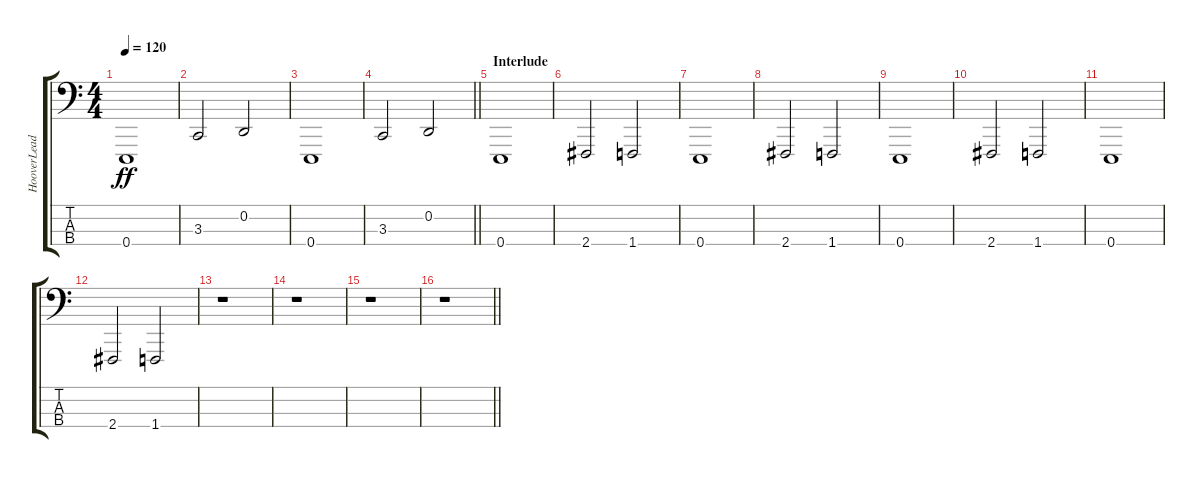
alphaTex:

\track ("HooverLead" "HooverLead") {instrument lead2sawtooth}
\staff {score tabs}
\tuning (G2 D2 A1 E1 Db-1) {hide}
\ts (4 4)
\tempo 120
\clef f4
\ks c
0.4.1{dy ff} |
3.3.2 0.2.2 |
0.4.1 |
\barLineRight lightlight
3.3.2 0.2.2 |
\section ("" "Interlude")
0.4.1 |
2.4.2 1.4.2 |
0.4.1 |
2.4.2 1.4.2 |
0.4.1 |
2.4.2 1.4.2 |
0.4.1 |
2.4.2 1.4.2 |
r.1 |
r.1 |
r.1 |
\barLineRight lightlight
r.1
